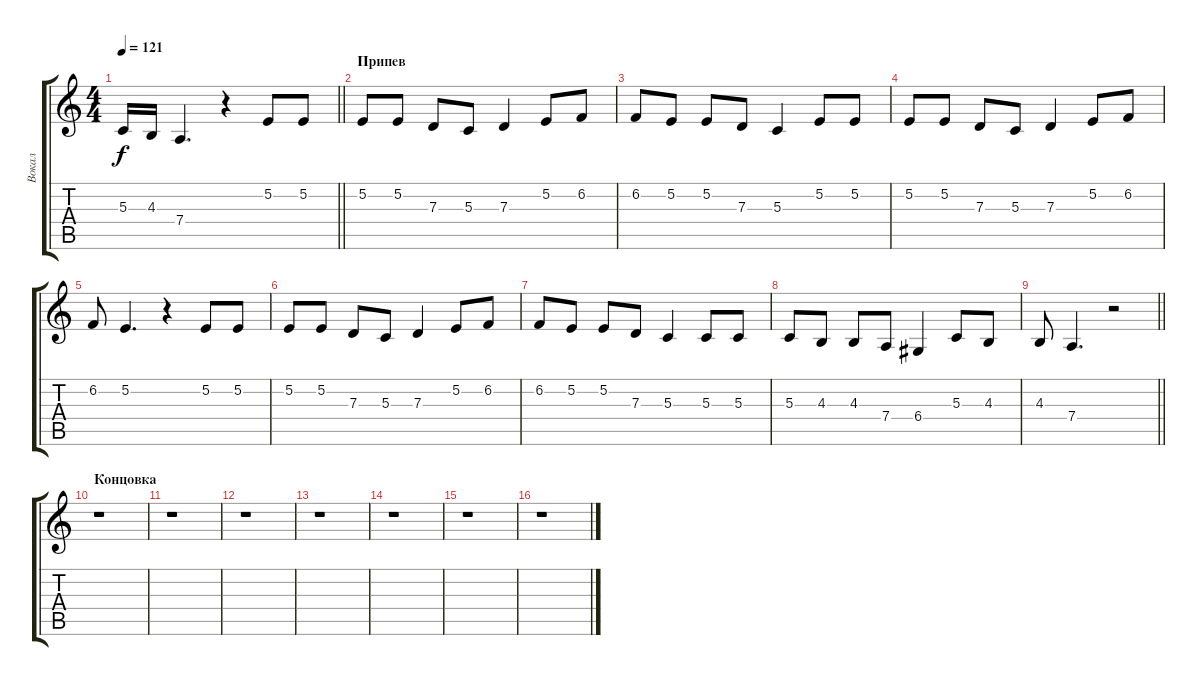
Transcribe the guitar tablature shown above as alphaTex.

\track ("Вокал" "Вокал") {instrument tenorsax}
\staff {score tabs}
\tuning (E4 B3 G3 D3 A2 E2) {hide}
\ts (4 4)
\tempo 121
\clef g2
\barLineRight lightlight
\ks c
5.3.16{dy f} 4.3.16 7.4.4{d} r.4 5.2.8 5.2.8 |
\section ("" "Припев")
5.2.8 5.2.8 7.3.8 5.3.8 7.3.4 5.2.8 6.2.8 |
6.2.8 5.2.8 5.2.8 7.3.8 5.3.4 5.2.8 5.2.8 |
5.2.8 5.2.8 7.3.8 5.3.8 7.3.4 5.2.8 6.2.8 |
6.2.8 5.2.4{d} r.4 5.2.8 5.2.8 |
5.2.8 5.2.8 7.3.8 5.3.8 7.3.4 5.2.8 6.2.8 |
6.2.8 5.2.8 5.2.8 7.3.8 5.3.4 5.3.8 5.3.8 |
5.3.8 4.3.8 4.3.8 7.4.8 6.4.4 5.3.8 4.3.8 |
\barLineRight lightlight
4.3.8 7.4.4{d} r.2 |
\section ("" "Концовка")
r.1 |
r.1 |
r.1 |
r.1 |
r.1 |
r.1 |
r.1
